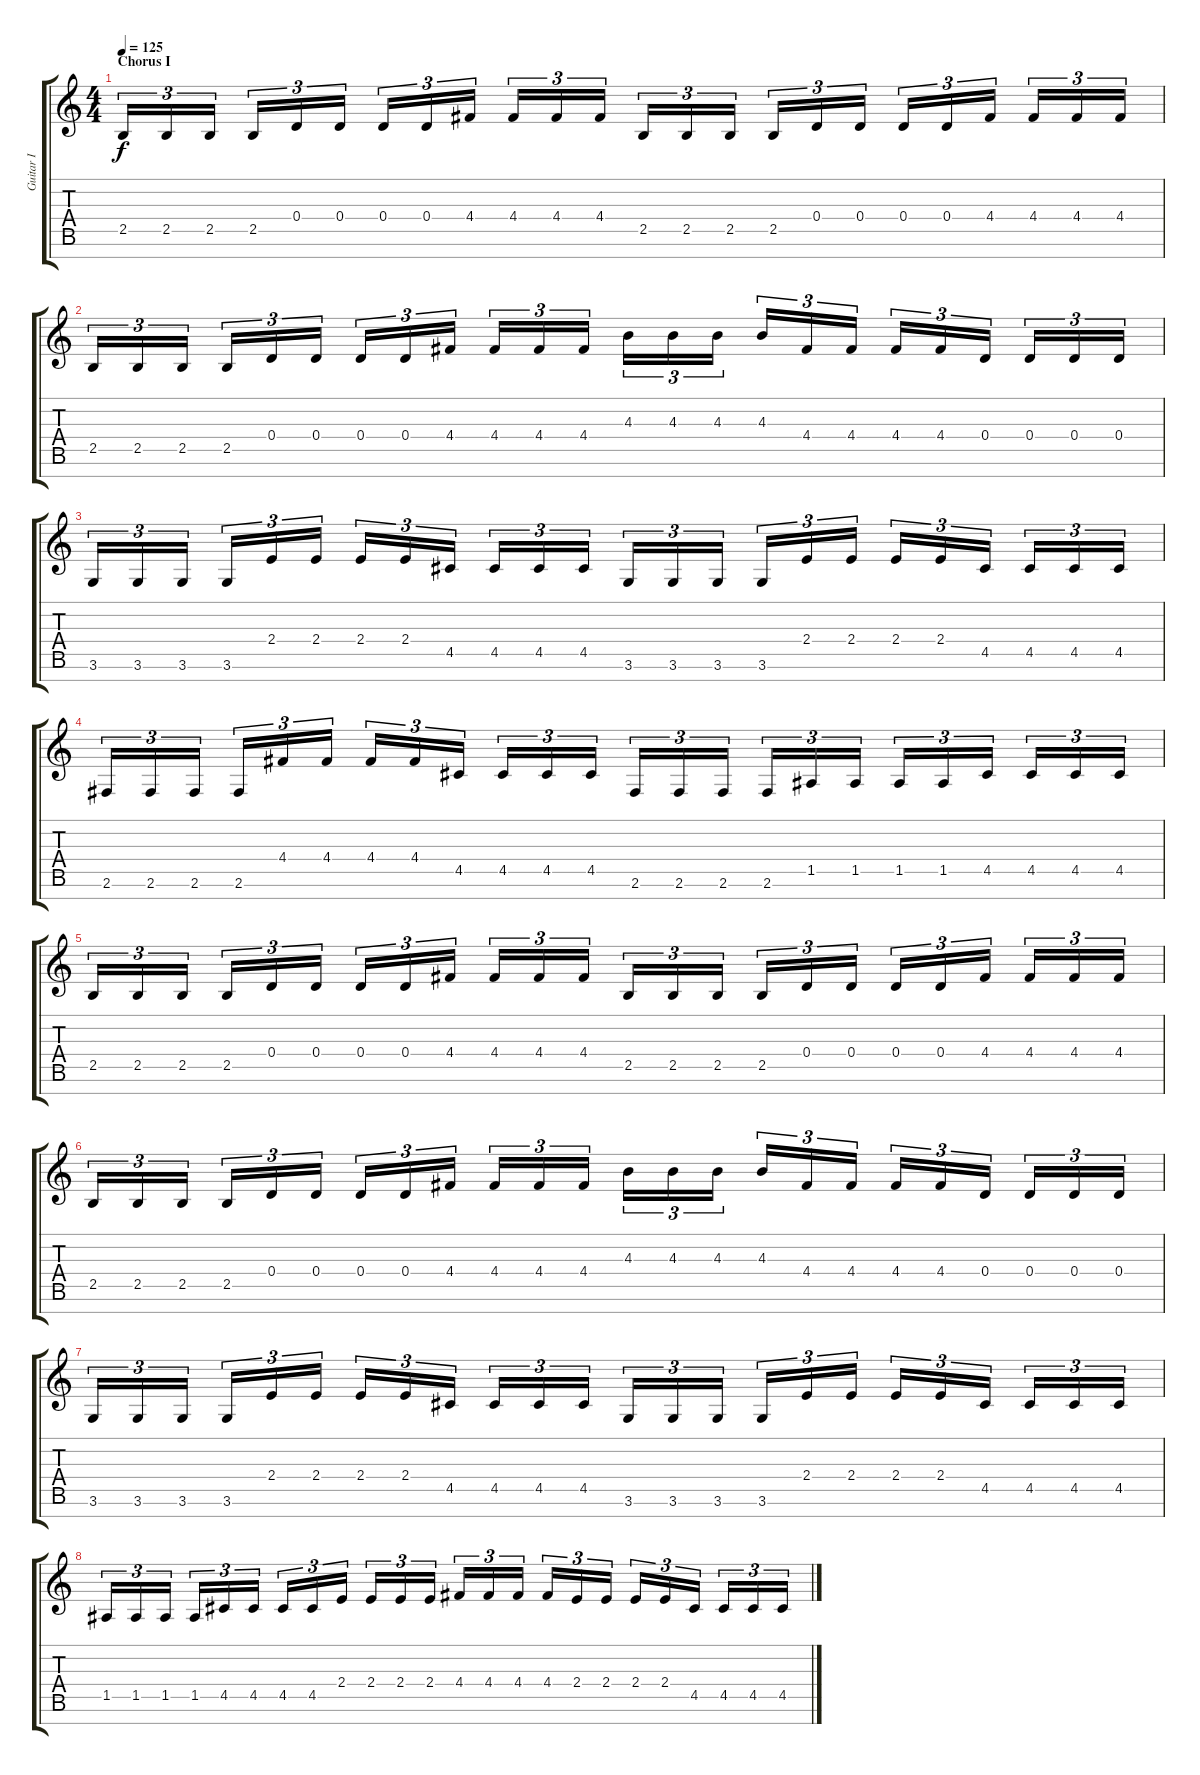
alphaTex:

\track ("Guitar I" "Guitar I") {instrument distortionguitar}
\staff {score tabs}
\tuning (E4 B3 G3 D3 A2 E2 B1) {hide}
\ts (4 4)
\section ("" "Chorus I")
\tempo 125
\clef g2
\ks c
2.5.16{tu (3 2) dy f} 2.5.16{tu (3 2)} 2.5.16{tu (3 2)} 2.5.16{tu (3 2)} 0.4.16{tu (3 2)} 0.4.16{tu (3 2)} 0.4.16{tu (3 2)} 0.4.16{tu (3 2)} 4.4.16{tu (3 2)} 4.4.16{tu (3 2)} 4.4.16{tu (3 2)} 4.4.16{tu (3 2)} 2.5.16{tu (3 2)} 2.5.16{tu (3 2)} 2.5.16{tu (3 2)} 2.5.16{tu (3 2)} 0.4.16{tu (3 2)} 0.4.16{tu (3 2)} 0.4.16{tu (3 2)} 0.4.16{tu (3 2)} 4.4.16{tu (3 2)} 4.4.16{tu (3 2)} 4.4.16{tu (3 2)} 4.4.16{tu (3 2)} |
2.5.16{tu (3 2)} 2.5.16{tu (3 2)} 2.5.16{tu (3 2)} 2.5.16{tu (3 2)} 0.4.16{tu (3 2)} 0.4.16{tu (3 2)} 0.4.16{tu (3 2)} 0.4.16{tu (3 2)} 4.4.16{tu (3 2)} 4.4.16{tu (3 2)} 4.4.16{tu (3 2)} 4.4.16{tu (3 2)} 4.3.16{tu (3 2)} 4.3.16{tu (3 2)} 4.3.16{tu (3 2)} 4.3.16{tu (3 2)} 4.4.16{tu (3 2)} 4.4.16{tu (3 2)} 4.4.16{tu (3 2)} 4.4.16{tu (3 2)} 0.4.16{tu (3 2)} 0.4.16{tu (3 2)} 0.4.16{tu (3 2)} 0.4.16{tu (3 2)} |
3.6.16{tu (3 2)} 3.6.16{tu (3 2)} 3.6.16{tu (3 2)} 3.6.16{tu (3 2)} 2.4.16{tu (3 2)} 2.4.16{tu (3 2)} 2.4.16{tu (3 2)} 2.4.16{tu (3 2)} 4.5.16{tu (3 2)} 4.5.16{tu (3 2)} 4.5.16{tu (3 2)} 4.5.16{tu (3 2)} 3.6.16{tu (3 2)} 3.6.16{tu (3 2)} 3.6.16{tu (3 2)} 3.6.16{tu (3 2)} 2.4.16{tu (3 2)} 2.4.16{tu (3 2)} 2.4.16{tu (3 2)} 2.4.16{tu (3 2)} 4.5.16{tu (3 2)} 4.5.16{tu (3 2)} 4.5.16{tu (3 2)} 4.5.16{tu (3 2)} |
2.6.16{tu (3 2)} 2.6.16{tu (3 2)} 2.6.16{tu (3 2)} 2.6.16{tu (3 2)} 4.4.16{tu (3 2)} 4.4.16{tu (3 2)} 4.4.16{tu (3 2)} 4.4.16{tu (3 2)} 4.5.16{tu (3 2)} 4.5.16{tu (3 2)} 4.5.16{tu (3 2)} 4.5.16{tu (3 2)} 2.6.16{tu (3 2)} 2.6.16{tu (3 2)} 2.6.16{tu (3 2)} 2.6.16{tu (3 2)} 1.5.16{tu (3 2)} 1.5.16{tu (3 2)} 1.5.16{tu (3 2)} 1.5.16{tu (3 2)} 4.5.16{tu (3 2)} 4.5.16{tu (3 2)} 4.5.16{tu (3 2)} 4.5.16{tu (3 2)} |
2.5.16{tu (3 2)} 2.5.16{tu (3 2)} 2.5.16{tu (3 2)} 2.5.16{tu (3 2)} 0.4.16{tu (3 2)} 0.4.16{tu (3 2)} 0.4.16{tu (3 2)} 0.4.16{tu (3 2)} 4.4.16{tu (3 2)} 4.4.16{tu (3 2)} 4.4.16{tu (3 2)} 4.4.16{tu (3 2)} 2.5.16{tu (3 2)} 2.5.16{tu (3 2)} 2.5.16{tu (3 2)} 2.5.16{tu (3 2)} 0.4.16{tu (3 2)} 0.4.16{tu (3 2)} 0.4.16{tu (3 2)} 0.4.16{tu (3 2)} 4.4.16{tu (3 2)} 4.4.16{tu (3 2)} 4.4.16{tu (3 2)} 4.4.16{tu (3 2)} |
2.5.16{tu (3 2)} 2.5.16{tu (3 2)} 2.5.16{tu (3 2)} 2.5.16{tu (3 2)} 0.4.16{tu (3 2)} 0.4.16{tu (3 2)} 0.4.16{tu (3 2)} 0.4.16{tu (3 2)} 4.4.16{tu (3 2)} 4.4.16{tu (3 2)} 4.4.16{tu (3 2)} 4.4.16{tu (3 2)} 4.3.16{tu (3 2)} 4.3.16{tu (3 2)} 4.3.16{tu (3 2)} 4.3.16{tu (3 2)} 4.4.16{tu (3 2)} 4.4.16{tu (3 2)} 4.4.16{tu (3 2)} 4.4.16{tu (3 2)} 0.4.16{tu (3 2)} 0.4.16{tu (3 2)} 0.4.16{tu (3 2)} 0.4.16{tu (3 2)} |
3.6.16{tu (3 2)} 3.6.16{tu (3 2)} 3.6.16{tu (3 2)} 3.6.16{tu (3 2)} 2.4.16{tu (3 2)} 2.4.16{tu (3 2)} 2.4.16{tu (3 2)} 2.4.16{tu (3 2)} 4.5.16{tu (3 2)} 4.5.16{tu (3 2)} 4.5.16{tu (3 2)} 4.5.16{tu (3 2)} 3.6.16{tu (3 2)} 3.6.16{tu (3 2)} 3.6.16{tu (3 2)} 3.6.16{tu (3 2)} 2.4.16{tu (3 2)} 2.4.16{tu (3 2)} 2.4.16{tu (3 2)} 2.4.16{tu (3 2)} 4.5.16{tu (3 2)} 4.5.16{tu (3 2)} 4.5.16{tu (3 2)} 4.5.16{tu (3 2)} |
1.5.16{tu (3 2)} 1.5.16{tu (3 2)} 1.5.16{tu (3 2)} 1.5.16{tu (3 2)} 4.5.16{tu (3 2)} 4.5.16{tu (3 2)} 4.5.16{tu (3 2)} 4.5.16{tu (3 2)} 2.4.16{tu (3 2)} 2.4.16{tu (3 2)} 2.4.16{tu (3 2)} 2.4.16{tu (3 2)} 4.4.16{tu (3 2)} 4.4.16{tu (3 2)} 4.4.16{tu (3 2)} 4.4.16{tu (3 2)} 2.4.16{tu (3 2)} 2.4.16{tu (3 2)} 2.4.16{tu (3 2)} 2.4.16{tu (3 2)} 4.5.16{tu (3 2)} 4.5.16{tu (3 2)} 4.5.16{tu (3 2)} 4.5.16{tu (3 2)}
